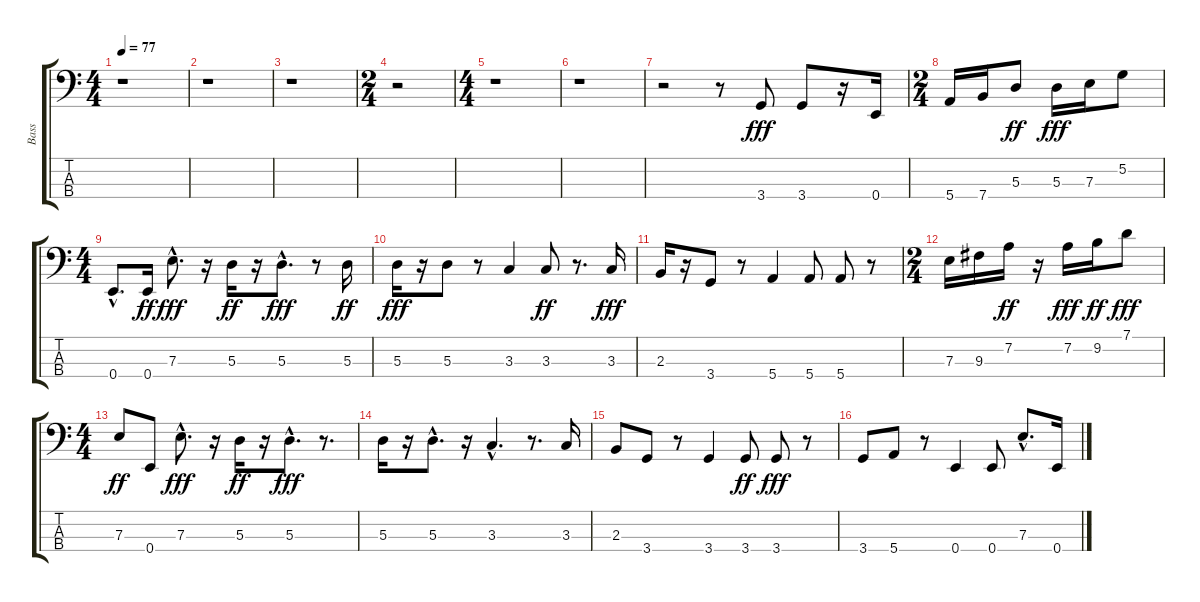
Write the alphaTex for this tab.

\track ("Bass" "Bass") {instrument electricbassfinger}
\staff {score tabs}
\tuning (G2 D2 A1 E1) {hide}
\ts (4 4)
\tempo 77
\clef f4
\ks c
r.1{dy fff instrument electricbassfinger} |
r.1 |
r.1 |
\ts (2 4)
r.2 |
\ts (4 4)
r.1 |
r.1 |
r.2 r.8 3.4.8 3.4.8 r.16 0.4.16 |
\ts (2 4)
5.4.16 7.4.16 5.3.8{dy ff} 5.3.16{dy fff} 7.3.16 5.2.8 |
\ts (4 4)
0.4{hac}.8{d} 0.4.16{dy ff} 7.3{hac}.8{d dy fff} r.16 5.3.16{dy ff} r.16 5.3{hac}.8{d dy fff} r.8 5.3.16{dy ff} |
5.3.16{dy fff} r.16 5.3.8 r.8 3.3.4 3.3.8{dy ff} r.8{d} 3.3.16{dy fff} |
2.3.16 r.16 3.4.8 r.8 5.4.4 5.4.8 5.4.8 r.8 |
\ts (2 4)
7.3.16 9.3.16 7.2.16{dy ff} r.16 7.2.16{dy fff} 9.2.16{dy ff} 7.1.8{dy fff} |
\ts (4 4)
7.3.8{dy ff} 0.4.8 7.3{hac}.8{d dy fff} r.16 5.3.16{dy ff} r.16 5.3{hac}.8{d dy fff} r.8{d} |
5.3.16 r.16 5.3{hac}.8{d} r.16 3.3{hac}.4{d} r.8{d} 3.3.16 |
2.3.8 3.4.8 r.8 3.4.4 3.4.8{dy ff} 3.4.8{dy fff} r.8 |
3.4.8 5.4.8 r.8 0.4.4 0.4.8 7.3{hac}.8{d} 0.4.16
